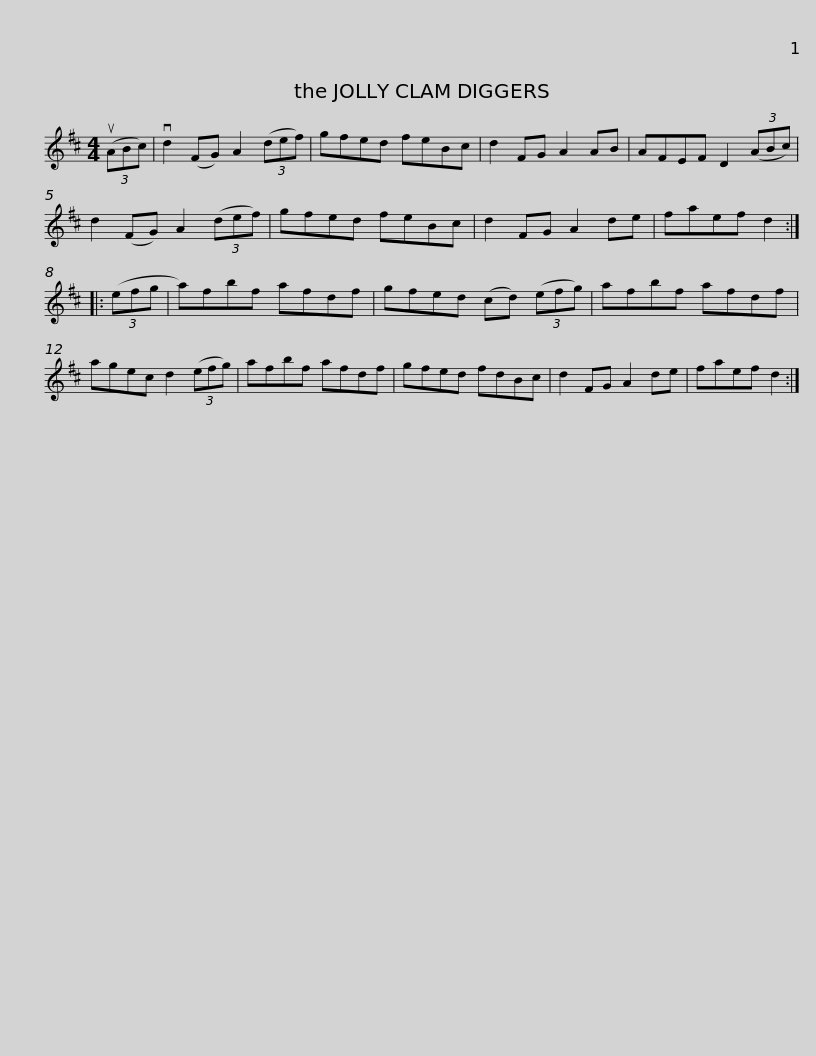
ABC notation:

X:1
L:1/8
M:4/4
I:linebreak $
K:D
V:1 treble
V:1
 (3(uABc) | vd2 (FG) A2 (3(def) | gfed feBc | d2 FG A2 AB | AFEF D2 (3(ABc) | %5
 d2 (FG) A2 (3(def) |$ gfed feBc | d2 FG A2 de | faef d2 :: (3(efg | %10
 a)fbf afdf | gfed (cd) (3(efg) |$ afbf afdf | agec d2 (3(efg) | afbf afdf | %15
 gfed fdBc | d2 FG A2 de | faef d2 :| %18
